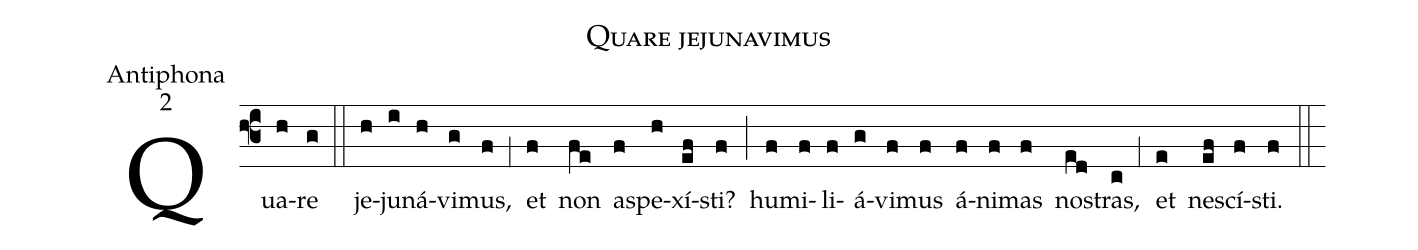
name:Quare jejunavimus;
office-part:Antiphona;
mode:2;
%%
(f3) Qua(h)re(g) (::)
je(h)ju(i)ná(h)vi(g)mus,(f) (,1) et(f) non(fe) a(f)spe(h)xí(ef)sti?(f) (;) hu(f)mi(f)li(f)á(g)vi(f)mus(f) á(f)ni(f)mas(f) no(ed)stras,(c) (,1) et(e) ne(ef)scí(f)sti.(f) (::)
